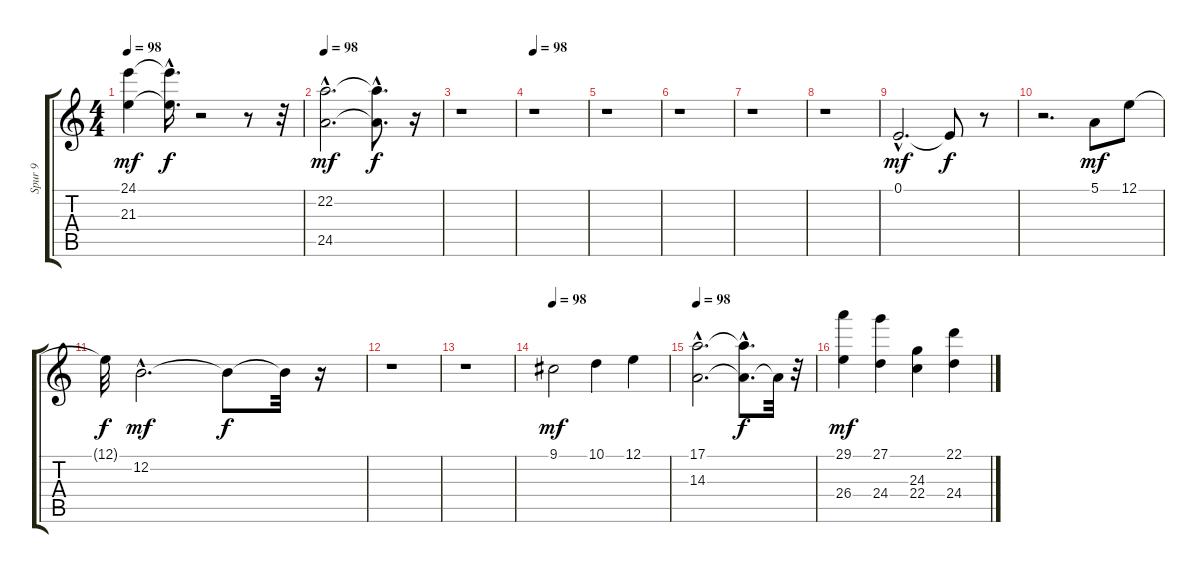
\track ("Spur 9" "Spur 9") {instrument electricpiano2}
\staff {score tabs}
\tuning (E4 B3 G3 D3 A2 E2) {hide}
\ts (4 4)
\tempo 98
\clef g2
\ks c
(24.1 21.3).4{dy mf} (24.1{hac t} 21.3{t}).16{d dy f} r.2 r.8 r.32 |
\tempo 98
(22.2{hac} 24.5{hac}).2{d dy mf} (22.2{hac t} 24.5{t}).8{d dy f} r.16 |
r.1 |
\tempo 98
r.1 |
r.1 |
r.1 |
r.1 |
r.1 |
0.1{hac}.2{d dy mf} 0.1{t}.8{dy f} r.8 |
r.2{d} 5.1.8{dy mf} 12.1.8 |
12.1{t}.32{dy f} 12.2{hac}.2{d dy mf} 12.2{t}.8{dy f} 12.2{t}.32 r.16 |
r.1 |
r.1 |
\tempo 98
9.1.2{dy mf} 10.1.4 12.1.4 |
\tempo 98
(17.1{hac} 14.3{hac}).2{d} (17.1{hac t} 14.3{hac t}).8{d dy f} 14.3{t}.32 r.32 |
(29.1 26.4).4{dy mf} (27.1 24.4).4 (24.3 22.4).4 (22.1 24.4).4
